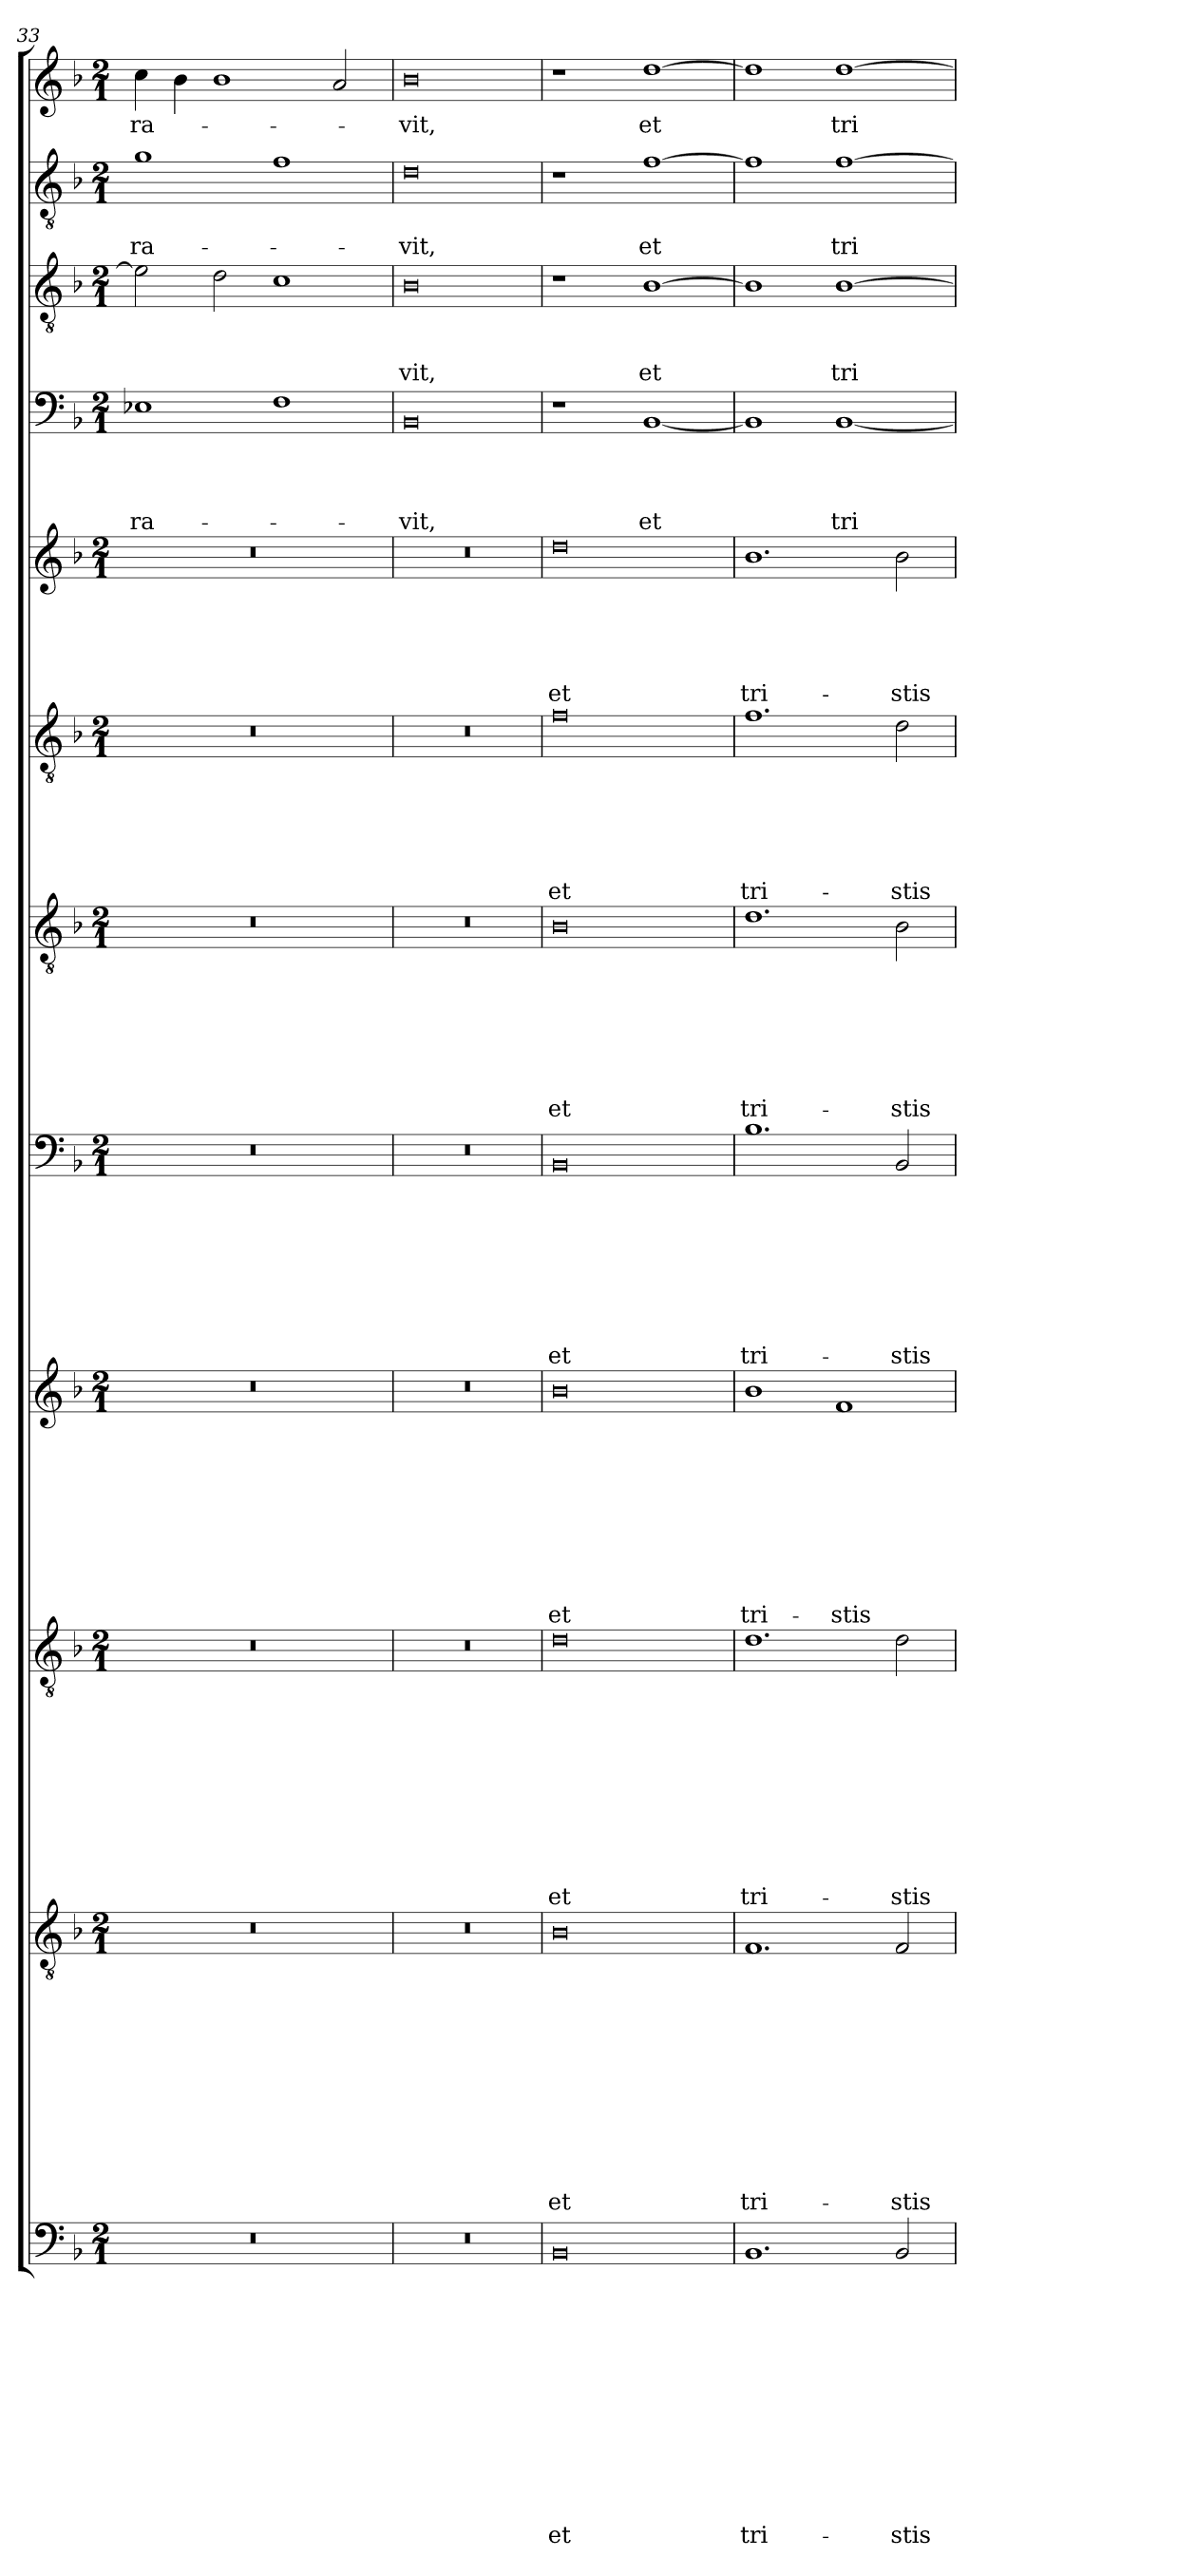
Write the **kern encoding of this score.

**kern	**text	**text	**text	**text	**text	**text	**text	**text	**text	**text	**text	**text	**kern	**text	**text	**text	**text	**text	**text	**text	**text	**text	**text	**text	**kern	**text	**text	**text	**text	**text	**text	**text	**text	**text	**text	**kern	**text	**text	**text	**text	**text	**text	**text	**text	**text	**kern	**text	**text	**text	**text	**text	**text	**text	**text	**kern	**text	**text	**text	**text	**text	**text	**text	**kern	**text	**text	**text	**text	**text	**text	**kern	**text	**text	**text	**text	**text	**kern	**text	**text	**text	**text	**kern	**text	**text	**text	**kern	**text	**text	**kern	**text
*part12	*part12	*part12	*part12	*part12	*part12	*part12	*part12	*part12	*part12	*part12	*part12	*part12	*part11	*part11	*part11	*part11	*part11	*part11	*part11	*part11	*part11	*part11	*part11	*part11	*part10	*part10	*part10	*part10	*part10	*part10	*part10	*part10	*part10	*part10	*part10	*part9	*part9	*part9	*part9	*part9	*part9	*part9	*part9	*part9	*part9	*part8	*part8	*part8	*part8	*part8	*part8	*part8	*part8	*part8	*part7	*part7	*part7	*part7	*part7	*part7	*part7	*part7	*part6	*part6	*part6	*part6	*part6	*part6	*part6	*part5	*part5	*part5	*part5	*part5	*part5	*part4	*part4	*part4	*part4	*part4	*part3	*part3	*part3	*part3	*part2	*part2	*part2	*part1	*part1
*staff12	*staff12	*staff12	*staff12	*staff12	*staff12	*staff12	*staff12	*staff12	*staff12	*staff12	*staff12	*staff12	*staff11	*staff11	*staff11	*staff11	*staff11	*staff11	*staff11	*staff11	*staff11	*staff11	*staff11	*staff11	*staff10	*staff10	*staff10	*staff10	*staff10	*staff10	*staff10	*staff10	*staff10	*staff10	*staff10	*staff9	*staff9	*staff9	*staff9	*staff9	*staff9	*staff9	*staff9	*staff9	*staff9	*staff8	*staff8	*staff8	*staff8	*staff8	*staff8	*staff8	*staff8	*staff8	*staff7	*staff7	*staff7	*staff7	*staff7	*staff7	*staff7	*staff7	*staff6	*staff6	*staff6	*staff6	*staff6	*staff6	*staff6	*staff5	*staff5	*staff5	*staff5	*staff5	*staff5	*staff4	*staff4	*staff4	*staff4	*staff4	*staff3	*staff3	*staff3	*staff3	*staff2	*staff2	*staff2	*staff1	*staff1
*clefF4	*	*	*	*	*	*	*	*	*	*	*	*	*clefGv2	*	*	*	*	*	*	*	*	*	*	*	*clefGv2	*	*	*	*	*	*	*	*	*	*	*clefG2	*	*	*	*	*	*	*	*	*	*clefF4	*	*	*	*	*	*	*	*	*clefGv2	*	*	*	*	*	*	*	*clefGv2	*	*	*	*	*	*	*clefG2	*	*	*	*	*	*clefF4	*	*	*	*	*clefGv2	*	*	*	*clefGv2	*	*	*clefG2	*
*k[b-]	*	*	*	*	*	*	*	*	*	*	*	*	*k[b-]	*	*	*	*	*	*	*	*	*	*	*	*k[b-]	*	*	*	*	*	*	*	*	*	*	*k[b-]	*	*	*	*	*	*	*	*	*	*k[b-]	*	*	*	*	*	*	*	*	*k[b-]	*	*	*	*	*	*	*	*k[b-]	*	*	*	*	*	*	*k[b-]	*	*	*	*	*	*k[b-]	*	*	*	*	*k[b-]	*	*	*	*k[b-]	*	*	*k[b-]	*
*F:	*	*	*	*	*	*	*	*	*	*	*	*	*F:	*	*	*	*	*	*	*	*	*	*	*	*F:	*	*	*	*	*	*	*	*	*	*	*F:	*	*	*	*	*	*	*	*	*	*F:	*	*	*	*	*	*	*	*	*F:	*	*	*	*	*	*	*	*F:	*	*	*	*	*	*	*F:	*	*	*	*	*	*F:	*	*	*	*	*F:	*	*	*	*F:	*	*	*F:	*
*M2/1	*	*	*	*	*	*	*	*	*	*	*	*	*M2/1	*	*	*	*	*	*	*	*	*	*	*	*M2/1	*	*	*	*	*	*	*	*	*	*	*M2/1	*	*	*	*	*	*	*	*	*	*M2/1	*	*	*	*	*	*	*	*	*M2/1	*	*	*	*	*	*	*	*M2/1	*	*	*	*	*	*	*M2/1	*	*	*	*	*	*M2/1	*	*	*	*	*M2/1	*	*	*	*M2/1	*	*	*M2/1	*
=33	=33	=33	=33	=33	=33	=33	=33	=33	=33	=33	=33	=33	=33	=33	=33	=33	=33	=33	=33	=33	=33	=33	=33	=33	=33	=33	=33	=33	=33	=33	=33	=33	=33	=33	=33	=33	=33	=33	=33	=33	=33	=33	=33	=33	=33	=33	=33	=33	=33	=33	=33	=33	=33	=33	=33	=33	=33	=33	=33	=33	=33	=33	=33	=33	=33	=33	=33	=33	=33	=33	=33	=33	=33	=33	=33	=33	=33	=33	=33	=33	=33	=33	=33	=33	=33	=33	=33	=33	=33
!	!	!	!	!	!	!	!	!	!	!	!	!	!	!	!	!	!	!	!	!	!	!	!	!	!	!	!	!	!	!	!	!	!	!	!	!	!	!	!	!	!	!	!	!	!	!	!	!	!	!	!	!	!	!	!	!	!	!	!	!	!	!	!	!	!	!	!	!	!	!	!	!	!	!	!	!	!	!	!	!LO:LY:b	!	!	!	!	!	!	!LO:LY:b	!	!LO:LY:b
0r	.	.	.	.	.	.	.	.	.	.	.	.	0r	.	.	.	.	.	.	.	.	.	.	.	0r	.	.	.	.	.	.	.	.	.	.	0r	.	.	.	.	.	.	.	.	.	0r	.	.	.	.	.	.	.	.	0r	.	.	.	.	.	.	.	0r	.	.	.	.	.	.	0r	.	.	.	.	.	1E-X	.	.	.	-ra-	2e-\]	.	.	.	1g	.	-ra-	4cc\	-ra-
.	.	.	.	.	.	.	.	.	.	.	.	.	.	.	.	.	.	.	.	.	.	.	.	.	.	.	.	.	.	.	.	.	.	.	.	.	.	.	.	.	.	.	.	.	.	.	.	.	.	.	.	.	.	.	.	.	.	.	.	.	.	.	.	.	.	.	.	.	.	.	.	.	.	.	.	.	.	.	.	.	.	.	.	.	.	.	.	4b-\	.
.	.	.	.	.	.	.	.	.	.	.	.	.	.	.	.	.	.	.	.	.	.	.	.	.	.	.	.	.	.	.	.	.	.	.	.	.	.	.	.	.	.	.	.	.	.	.	.	.	.	.	.	.	.	.	.	.	.	.	.	.	.	.	.	.	.	.	.	.	.	.	.	.	.	.	.	.	.	.	.	.	2d\	.	.	.	.	.	.	1b-	.
.	.	.	.	.	.	.	.	.	.	.	.	.	.	.	.	.	.	.	.	.	.	.	.	.	.	.	.	.	.	.	.	.	.	.	.	.	.	.	.	.	.	.	.	.	.	.	.	.	.	.	.	.	.	.	.	.	.	.	.	.	.	.	.	.	.	.	.	.	.	.	.	.	.	.	.	1F	.	.	.	.	1c	.	.	.	1f	.	.	.	.
.	.	.	.	.	.	.	.	.	.	.	.	.	.	.	.	.	.	.	.	.	.	.	.	.	.	.	.	.	.	.	.	.	.	.	.	.	.	.	.	.	.	.	.	.	.	.	.	.	.	.	.	.	.	.	.	.	.	.	.	.	.	.	.	.	.	.	.	.	.	.	.	.	.	.	.	.	.	.	.	.	.	.	.	.	.	.	.	2a/	.
=34	=34	=34	=34	=34	=34	=34	=34	=34	=34	=34	=34	=34	=34	=34	=34	=34	=34	=34	=34	=34	=34	=34	=34	=34	=34	=34	=34	=34	=34	=34	=34	=34	=34	=34	=34	=34	=34	=34	=34	=34	=34	=34	=34	=34	=34	=34	=34	=34	=34	=34	=34	=34	=34	=34	=34	=34	=34	=34	=34	=34	=34	=34	=34	=34	=34	=34	=34	=34	=34	=34	=34	=34	=34	=34	=34	=34	=34	=34	=34	=34	=34	=34	=34	=34	=34	=34	=34	=34	=34
!	!	!	!	!	!	!	!	!	!	!	!	!	!	!	!	!	!	!	!	!	!	!	!	!	!	!	!	!	!	!	!	!	!	!	!	!	!	!	!	!	!	!	!	!	!	!	!	!	!	!	!	!	!	!	!	!	!	!	!	!	!	!	!	!	!	!	!	!	!	!	!	!	!	!	!	!	!	!	!	!LO:LY:b	!	!	!	!LO:LY:b	!	!	!LO:LY:b	!	!LO:LY:b
0r	.	.	.	.	.	.	.	.	.	.	.	.	0r	.	.	.	.	.	.	.	.	.	.	.	0r	.	.	.	.	.	.	.	.	.	.	0r	.	.	.	.	.	.	.	.	.	0r	.	.	.	.	.	.	.	.	0r	.	.	.	.	.	.	.	0r	.	.	.	.	.	.	0r	.	.	.	.	.	0BB-	.	.	.	-vit,	0B-	.	.	-vit,	0d	.	-vit,	0b-	-vit,
=35	=35	=35	=35	=35	=35	=35	=35	=35	=35	=35	=35	=35	=35	=35	=35	=35	=35	=35	=35	=35	=35	=35	=35	=35	=35	=35	=35	=35	=35	=35	=35	=35	=35	=35	=35	=35	=35	=35	=35	=35	=35	=35	=35	=35	=35	=35	=35	=35	=35	=35	=35	=35	=35	=35	=35	=35	=35	=35	=35	=35	=35	=35	=35	=35	=35	=35	=35	=35	=35	=35	=35	=35	=35	=35	=35	=35	=35	=35	=35	=35	=35	=35	=35	=35	=35	=35	=35	=35	=35
!	!	!	!	!	!	!	!	!	!	!	!	!LO:LY:b	!	!	!	!	!	!	!	!	!	!	!	!LO:LY:b	!	!	!	!	!	!	!	!	!	!	!LO:LY:b	!	!	!	!	!	!	!	!	!	!LO:LY:b	!	!	!	!	!	!	!	!	!LO:LY:b	!	!	!	!	!	!	!	!LO:LY:b	!	!	!	!	!	!	!LO:LY:b	!	!	!	!	!	!LO:LY:b	!	!	!	!	!	!	!	!	!	!	!	!	!	!
0BB-	.	.	.	.	.	.	.	.	.	.	.	et	0B-	.	.	.	.	.	.	.	.	.	.	et	0d	.	.	.	.	.	.	.	.	.	et	0b-	.	.	.	.	.	.	.	.	et	0BB-	.	.	.	.	.	.	.	et	0B-	.	.	.	.	.	.	et	0f	.	.	.	.	.	et	0dd	.	.	.	.	et	1r	.	.	.	.	1r	.	.	.	1r	.	.	1r	.
!	!	!	!	!	!	!	!	!	!	!	!	!	!	!	!	!	!	!	!	!	!	!	!	!	!	!	!	!	!	!	!	!	!	!	!	!	!	!	!	!	!	!	!	!	!	!	!	!	!	!	!	!	!	!	!	!	!	!	!	!	!	!	!	!	!	!	!	!	!	!	!	!	!	!	!	!	!	!	!	!LO:LY:b	!	!	!	!LO:LY:b	!	!	!LO:LY:b	!	!LO:LY:b
.	.	.	.	.	.	.	.	.	.	.	.	.	.	.	.	.	.	.	.	.	.	.	.	.	.	.	.	.	.	.	.	.	.	.	.	.	.	.	.	.	.	.	.	.	.	.	.	.	.	.	.	.	.	.	.	.	.	.	.	.	.	.	.	.	.	.	.	.	.	.	.	.	.	.	.	[1BB-	.	.	.	et	[1B-	.	.	et	[1f	.	et	[1dd	et
=36	=36	=36	=36	=36	=36	=36	=36	=36	=36	=36	=36	=36	=36	=36	=36	=36	=36	=36	=36	=36	=36	=36	=36	=36	=36	=36	=36	=36	=36	=36	=36	=36	=36	=36	=36	=36	=36	=36	=36	=36	=36	=36	=36	=36	=36	=36	=36	=36	=36	=36	=36	=36	=36	=36	=36	=36	=36	=36	=36	=36	=36	=36	=36	=36	=36	=36	=36	=36	=36	=36	=36	=36	=36	=36	=36	=36	=36	=36	=36	=36	=36	=36	=36	=36	=36	=36	=36	=36	=36
!	!	!	!	!	!	!	!	!	!	!	!	!LO:LY:b	!	!	!	!	!	!	!	!	!	!	!	!LO:LY:b	!	!	!	!	!	!	!	!	!	!	!LO:LY:b	!	!	!	!	!	!	!	!	!	!LO:LY:b	!	!	!	!	!	!	!	!	!LO:LY:b	!	!	!	!	!	!	!	!LO:LY:b	!	!	!	!	!	!	!LO:LY:b	!	!	!	!	!	!LO:LY:b	!	!	!	!	!	!	!	!	!	!	!	!	!	!
1.BB-	.	.	.	.	.	.	.	.	.	.	.	tri-	1.F	.	.	.	.	.	.	.	.	.	.	tri-	1.d	.	.	.	.	.	.	.	.	.	tri-	1b-	.	.	.	.	.	.	.	.	tri-	1.B-	.	.	.	.	.	.	.	tri-	1.d	.	.	.	.	.	.	tri-	1.f	.	.	.	.	.	tri-	1.b-	.	.	.	.	tri-	1BB-]	.	.	.	.	1B-]	.	.	.	1f]	.	.	1dd]	.
!	!	!	!	!	!	!	!	!	!	!	!	!	!	!	!	!	!	!	!	!	!	!	!	!	!	!	!	!	!	!	!	!	!	!	!	!	!	!	!	!	!	!	!	!	!LO:LY:b	!	!	!	!	!	!	!	!	!	!	!	!	!	!	!	!	!	!	!	!	!	!	!	!	!	!	!	!	!	!	!	!	!	!	!LO:LY:b	!	!	!	!LO:LY:b	!	!	!LO:LY:b	!	!LO:LY:b
.	.	.	.	.	.	.	.	.	.	.	.	.	.	.	.	.	.	.	.	.	.	.	.	.	.	.	.	.	.	.	.	.	.	.	.	1f	.	.	.	.	.	.	.	.	-stis	.	.	.	.	.	.	.	.	.	.	.	.	.	.	.	.	.	.	.	.	.	.	.	.	.	.	.	.	.	.	[1BB-	.	.	.	tri-	[1B-	.	.	tri-	[1f	.	tri-	[1dd	tri-
!	!	!	!	!	!	!	!	!	!	!	!	!LO:LY:b	!	!	!	!	!	!	!	!	!	!	!	!LO:LY:b	!	!	!	!	!	!	!	!	!	!	!LO:LY:b	!	!	!	!	!	!	!	!	!	!	!	!	!	!	!	!	!	!	!LO:LY:b	!	!	!	!	!	!	!	!LO:LY:b	!	!	!	!	!	!	!LO:LY:b	!	!	!	!	!	!LO:LY:b	!	!	!	!	!	!	!	!	!	!	!	!	!	!
2BB-/	.	.	.	.	.	.	.	.	.	.	.	-stis	2F/	.	.	.	.	.	.	.	.	.	.	-stis	2d\	.	.	.	.	.	.	.	.	.	-stis	.	.	.	.	.	.	.	.	.	.	2BB-/	.	.	.	.	.	.	.	-stis	2B-\	.	.	.	.	.	.	-stis	2d\	.	.	.	.	.	-stis	2b-\	.	.	.	.	-stis	.	.	.	.	.	.	.	.	.	.	.	.	.	.
=	=	=	=	=	=	=	=	=	=	=	=	=	=	=	=	=	=	=	=	=	=	=	=	=	=	=	=	=	=	=	=	=	=	=	=	=	=	=	=	=	=	=	=	=	=	=	=	=	=	=	=	=	=	=	=	=	=	=	=	=	=	=	=	=	=	=	=	=	=	=	=	=	=	=	=	=	=	=	=	=	=	=	=	=	=	=	=	=	=
*-	*-	*-	*-	*-	*-	*-	*-	*-	*-	*-	*-	*-	*-	*-	*-	*-	*-	*-	*-	*-	*-	*-	*-	*-	*-	*-	*-	*-	*-	*-	*-	*-	*-	*-	*-	*-	*-	*-	*-	*-	*-	*-	*-	*-	*-	*-	*-	*-	*-	*-	*-	*-	*-	*-	*-	*-	*-	*-	*-	*-	*-	*-	*-	*-	*-	*-	*-	*-	*-	*-	*-	*-	*-	*-	*-	*-	*-	*-	*-	*-	*-	*-	*-	*-	*-	*-	*-	*-	*-
